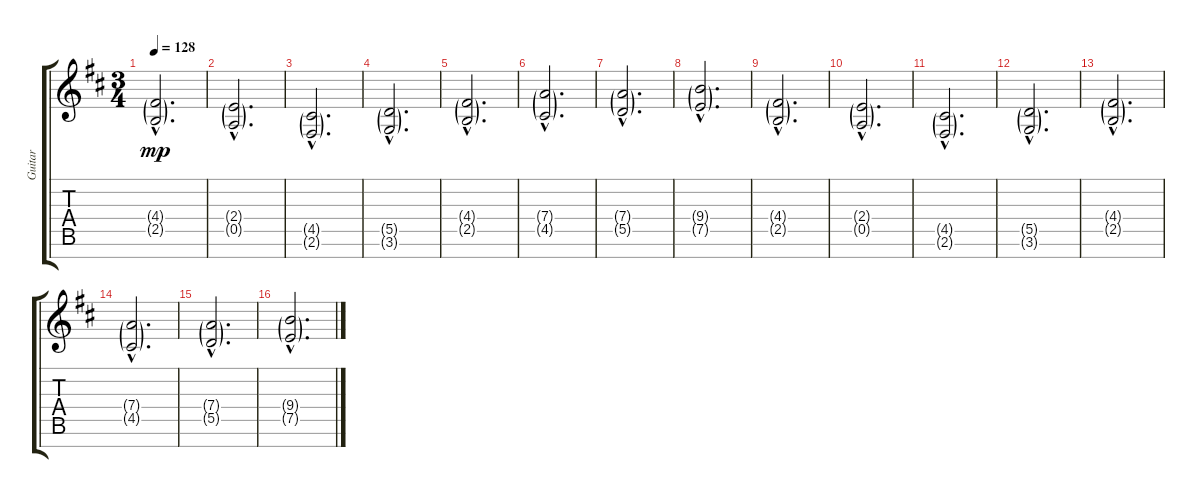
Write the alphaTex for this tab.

\track ("Guitar" "Guitar") {instrument distortionguitar}
\staff {score tabs}
\tuning (E4 B3 G3 D3 A2 E2 B1) {hide}
\ts (3 4)
\tempo 128
\clef g2
\ks d
(4.4{g hac} 2.5{g hac}).2{d dy mp} |
(2.4{g hac} 0.5{g hac}).2{d} |
(4.5{g hac} 2.6{g hac}).2{d} |
(5.5{g hac} 3.6{g hac}).2{d} |
(4.4{g hac} 2.5{g hac}).2{d} |
(7.4{g hac} 4.5{g hac}).2{d} |
(7.4{g hac} 5.5{g hac}).2{d} |
(9.4{g hac} 7.5{g hac}).2{d} |
(4.4{g hac} 2.5{g hac}).2{d} |
(2.4{g hac} 0.5{g hac}).2{d} |
(4.5{g hac} 2.6{g hac}).2{d} |
(5.5{g hac} 3.6{g hac}).2{d} |
(4.4{g hac} 2.5{g hac}).2{d} |
(7.4{g hac} 4.5{g hac}).2{d} |
(7.4{g hac} 5.5{g hac}).2{d} |
(9.4{g hac} 7.5{g hac}).2{d}
